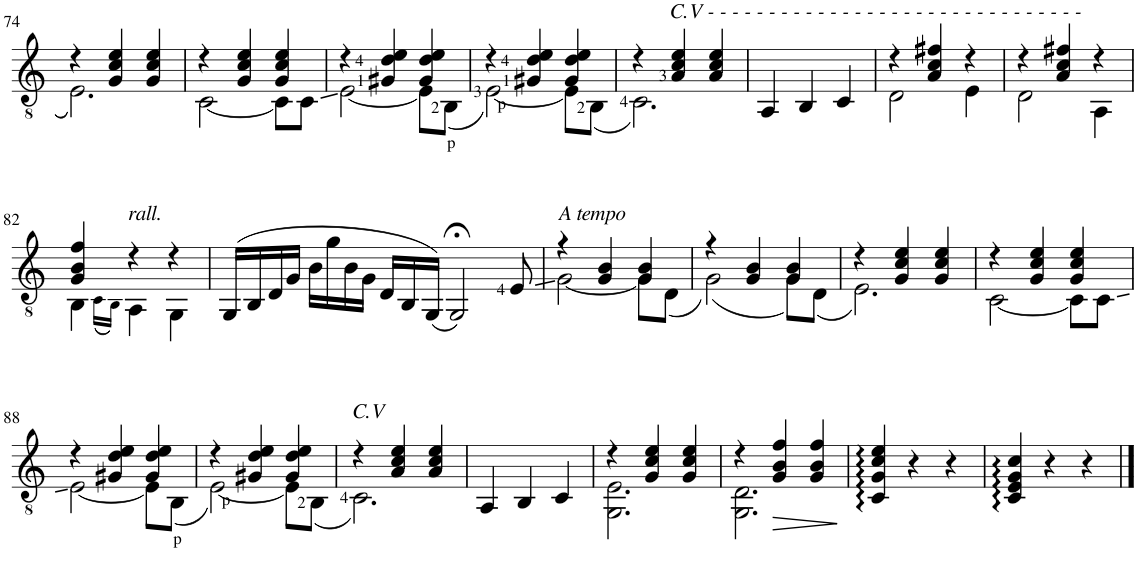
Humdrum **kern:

**kern	**dynam
*part1	*part1
*staff1	*staff1
*I"Guitar	*
*I'Guit.	*
!!LO:PB:g=z
*clefGv2	*
*k[]	*
*M3/4	*
=74	=74
*^	*
4r	2.E\	.
4G/ 4c/ 4e/	.	.
4G/ 4c/ 4e/	.	.
=75	=75	=75
4r	[2C\	.
4G/ 4c/ 4e/	.	.
4G/ 4c/ 4e/	8C\L]	.
.	8C\J	.
=76	=76	=76
4r	[2E\	.
4G#X/ 4d/ 4e/	.	.
4G#/ 4d/ 4e/	8E\L]	.
.	(8BB\J	.
=77	=77	=77
4r	[2E\)	.
4G#X/ 4d/ 4e/	.	.
4G#/ 4d/ 4e/	8E\L]	.
.	(8BB\J	.
=78	=78	=78
4r	2.C\)	.
!LO:TX:a:i:t=C.V - - - - - - - - - - - - - - - - - - - - - - - - - - - - - - -	!	!
4A/ 4c/ 4e/	.	.
4A/ 4c/ 4e/	.	.
*v	*v	*
=79	=79
4AA/	.
4BB/	.
4C/	.
=80	=80
*^	*
4r	2D\	.
4A/ 4c/ 4f#X/	.	.
4r	4E\	.
=81	=81	=81
4r	2D\	.
4A/ 4c/ 4f#X/	.	.
4r	4AA\	.
!!LO:LB:g=z	!!
=82	=82	=82
4G/ 4B/ 4f/	4BB\	.
.	(16qC\LL	.
.	16qBB\JJ)	.
!LO:TX:a:i:t=rall.	!	!
4r	4AA\	.
4r	4GG\	.
*v	*v	*
=83	=83
(16GG/LL	.
16BB/	.
16D/	.
16G/JJ	.
16B\LL	.
16g\	.
16B\	.
16G\JJ	.
16D/LL	.
16BB/	.
(16GG/JJ)	.
[16GG/)	.
4..ryy	.
8E/	.
=84	=84
*^	*
!LO:TX:a:i:t=A tempo	!	!
4r	[2G\	.
4..GG;</]	.	.
.	8G\L]	.
.	(8D\J	.
4G/ 4B/	.	.
.	4..ryy	.
4G/ 4B/	.	.
=85	=85	=85
4r	(2G\)	.
4G/ 4B/	.	.
4G/ 4B/	8G\L)	.
.	(8D\J	.
=86	=86	=86
4r	2.E\)	.
4G/ 4c/ 4e/	.	.
4G/ 4c/ 4e/	.	.
=87	=87	=87
4r	[2C\	.
4G/ 4c/ 4e/	.	.
4G/ 4c/ 4e/	8C\L]	.
.	8C\J	.
!!LO:LB:g=z	!!
=88	=88	=88
4r	[2E\	.
4G#X/ 4d/ 4e/	.	.
4G#/ 4d/ 4e/	8E\L]	.
.	(8BB\J	.
=89	=89	=89
4r	[2E\)	.
4G#X/ 4d/ 4e/	.	.
4G#/ 4d/ 4e/	8E\L]	.
.	(8BB\J	.
=90	=90	=90
!LO:TX:a:i:t=C.V	!	!
4r	2.C\)	.
4A/ 4c/ 4e/	.	.
4A/ 4c/ 4e/	.	.
*v	*v	*
=91	=91
4AA/	.
4BB/	.
4C/	.
=92	=92
*^	*
4r	2.GG\ 2.E\	.
4G/ 4c/ 4e/	.	.
4G/ 4c/ 4e/	.	.
=93	=93	=93
4r	2.GG\ 2.D\	.
!	!	!LO:HP:b
4G/ 4B/ 4f/	.	>
4G/ 4B/ 4f/	.	.
*v	*v	*
.	]
=94	=94
4C/ 4G/ 4c/ 4e/	.
4r	.
4r	.
=95	=95
4C/ 4E/ 4G/ 4c/	.
4r	.
4r	.
==	==
*-	*-
